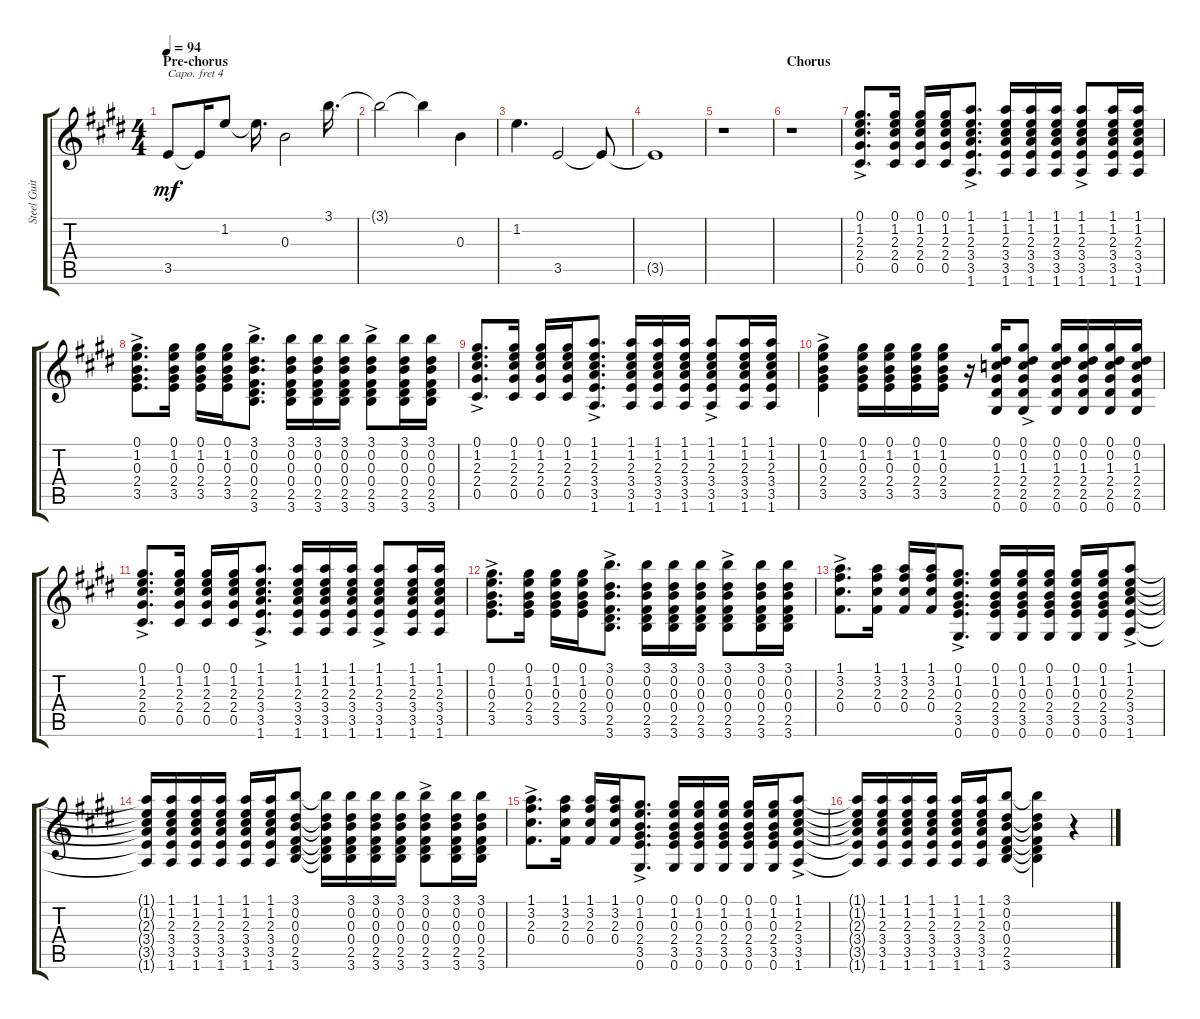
\track ("Steel Guitar" "Steel Guit") {instrument acousticguitarsteel}
\staff {score tabs}
\capo 4
\tuning (E4 B3 G3 D3 A2 E2) {hide}
\ts (4 4)
\section ("" "Pre-chorus")
\tempo 94
\clef g2
\ks e
3.5.8{dy mf} 3.5{t}.16 1.2.8 1.2{t}.16{d} 0.3.2 3.1.16{d} |
3.1{t}.2 3.1{t}.4 0.3.4 |
1.2.4{d} 3.5.2 3.5{t}.8 |
3.5{t}.1 |
r.1 |
\section ("" "Chorus")
r.1 |
(0.1{ac} 1.2{ac} 2.3{ac} 2.4{ac} 0.5{ac}).8{d} (0.1 1.2 2.3 2.4 0.5).16 (0.1 1.2 2.3 2.4 0.5).16 (0.1 1.2 2.3 2.4 0.5).16 (1.1{ac} 1.2{ac} 2.3{ac} 3.4{ac} 3.5{ac} 1.6{ac}).8{d} (1.1 1.2 2.3 3.4 3.5 1.6).16 (1.1 1.2 2.3 3.4 3.5 1.6).16 (1.1 1.2 2.3 3.4 3.5 1.6).16 (1.1{ac} 1.2{ac} 2.3{ac} 3.4{ac} 3.5{ac} 1.6{ac}).8 (1.1 1.2 2.3 3.4 3.5 1.6).16 (1.1 1.2 2.3 3.4 3.5 1.6).16 |
(0.1{ac} 1.2{ac} 0.3{ac} 2.4{ac} 3.5{ac}).8{d} (0.1 1.2 0.3 2.4 3.5).16 (0.1 1.2 0.3 2.4 3.5).16 (0.1 1.2 0.3 2.4 3.5).16 (3.1{ac} 0.2{ac} 0.3{ac} 0.4{ac} 2.5{ac} 3.6{ac}).8{d} (3.1 0.2 0.3 0.4 2.5 3.6).16 (3.1 0.2 0.3 0.4 2.5 3.6).16 (3.1 0.2 0.3 0.4 2.5 3.6).16 (3.1{ac} 0.2{ac} 0.3{ac} 0.4{ac} 2.5{ac} 3.6{ac}).8 (3.1 0.2 0.3 0.4 2.5 3.6).16 (3.1 0.2 0.3 0.4 2.5 3.6).16 |
(0.1{ac} 1.2{ac} 2.3{ac} 2.4{ac} 0.5{ac}).8{d} (0.1 1.2 2.3 2.4 0.5).16 (0.1 1.2 2.3 2.4 0.5).16 (0.1 1.2 2.3 2.4 0.5).16 (1.1{ac} 1.2{ac} 2.3{ac} 3.4{ac} 3.5{ac} 1.6{ac}).8{d} (1.1 1.2 2.3 3.4 3.5 1.6).16 (1.1 1.2 2.3 3.4 3.5 1.6).16 (1.1 1.2 2.3 3.4 3.5 1.6).16 (1.1{ac} 1.2{ac} 2.3{ac} 3.4{ac} 3.5{ac} 1.6{ac}).8 (1.1 1.2 2.3 3.4 3.5 1.6).16 (1.1 1.2 2.3 3.4 3.5 1.6).16 |
(0.1{ac} 1.2{ac} 0.3{ac} 2.4{ac} 3.5{ac}).4 (0.1 1.2 0.3 2.4 3.5).16 (0.1 1.2 0.3 2.4 3.5).16 (0.1 1.2 0.3 2.4 3.5).16 (0.1 1.2 0.3 2.4 3.5).16 r.16 (0.1 0.2 1.3 2.4 2.5 0.6).16 (0.1{ac} 0.2{ac} 1.3{ac} 2.4{ac} 2.5{ac} 0.6{ac}).8 (0.1 0.2 1.3 2.4 2.5 0.6).16 (0.1 0.2 1.3 2.4 2.5 0.6).16 (0.1 0.2 1.3 2.4 2.5 0.6).16 (0.1 0.2 1.3 2.4 2.5 0.6).16 |
(0.1{ac} 1.2{ac} 2.3{ac} 2.4{ac} 0.5{ac}).8{d} (0.1 1.2 2.3 2.4 0.5).16 (0.1 1.2 2.3 2.4 0.5).16 (0.1 1.2 2.3 2.4 0.5).16 (1.1{ac} 1.2{ac} 2.3{ac} 3.4{ac} 3.5{ac} 1.6{ac}).8{d} (1.1 1.2 2.3 3.4 3.5 1.6).16 (1.1 1.2 2.3 3.4 3.5 1.6).16 (1.1 1.2 2.3 3.4 3.5 1.6).16 (1.1{ac} 1.2{ac} 2.3{ac} 3.4{ac} 3.5{ac} 1.6{ac}).8 (1.1 1.2 2.3 3.4 3.5 1.6).16 (1.1 1.2 2.3 3.4 3.5 1.6).16 |
(0.1{ac} 1.2{ac} 0.3{ac} 2.4{ac} 3.5{ac}).8{d} (0.1 1.2 0.3 2.4 3.5).16 (0.1 1.2 0.3 2.4 3.5).16 (0.1 1.2 0.3 2.4 3.5).16 (3.1{ac} 0.2{ac} 0.3{ac} 0.4{ac} 2.5{ac} 3.6{ac}).8{d} (3.1 0.2 0.3 0.4 2.5 3.6).16 (3.1 0.2 0.3 0.4 2.5 3.6).16 (3.1 0.2 0.3 0.4 2.5 3.6).16 (3.1{ac} 0.2{ac} 0.3{ac} 0.4{ac} 2.5{ac} 3.6{ac}).8 (3.1 0.2 0.3 0.4 2.5 3.6).16 (3.1 0.2 0.3 0.4 2.5 3.6).16 |
(1.1{ac} 3.2{ac} 2.3{ac} 0.4{ac}).8{d} (1.1 3.2 2.3 0.4).16 (1.1 3.2 2.3 0.4).16 (1.1 3.2 2.3 0.4).16 (0.1{ac} 1.2{ac} 0.3{ac} 2.4{ac} 3.5{ac} 0.6{ac}).8{d} (0.1 1.2 0.3 2.4 3.5 0.6).16 (0.1 1.2 0.3 2.4 3.5 0.6).16 (0.1 1.2 0.3 2.4 3.5 0.6).16 (0.1 1.2 0.3 2.4 3.5 0.6).16 (0.1 1.2 0.3 2.4 3.5 0.6).16 (1.1{ac} 1.2{ac} 2.3{ac} 3.4{ac} 3.5{ac} 1.6{ac}).8 |
(1.1{t} 1.2{t} 2.3{t} 3.4{t} 3.5{t} 1.6{t}).16 (1.1 1.2 2.3 3.4 3.5 1.6).16 (1.1 1.2 2.3 3.4 3.5 1.6).16 (1.1 1.2 2.3 3.4 3.5 1.6).16 (1.1 1.2 2.3 3.4 3.5 1.6).16 (1.1 1.2 2.3 3.4 3.5 1.6).16 (3.1 0.2 0.3 0.4 2.5 3.6).8 (3.1{t} 0.2{t} 0.3{t} 0.4{t} 2.5{t} 3.6{t}).16 (3.1 0.2 0.3 0.4 2.5 3.6).16 (3.1 0.2 0.3 0.4 2.5 3.6).16 (3.1 0.2 0.3 0.4 2.5 3.6).16 (3.1{ac} 0.2{ac} 0.3{ac} 0.4{ac} 2.5{ac} 3.6{ac}).8 (3.1 0.2 0.3 0.4 2.5 3.6).16 (3.1 0.2 0.3 0.4 2.5 3.6).16 |
(1.1{ac} 3.2{ac} 2.3{ac} 0.4{ac}).8{d} (1.1 3.2 2.3 0.4).16 (1.1 3.2 2.3 0.4).16 (1.1 3.2 2.3 0.4).16 (0.1{ac} 1.2{ac} 0.3{ac} 2.4{ac} 3.5{ac} 0.6{ac}).8{d} (0.1 1.2 0.3 2.4 3.5 0.6).16 (0.1 1.2 0.3 2.4 3.5 0.6).16 (0.1 1.2 0.3 2.4 3.5 0.6).16 (0.1 1.2 0.3 2.4 3.5 0.6).16 (0.1 1.2 0.3 2.4 3.5 0.6).16 (1.1{ac} 1.2{ac} 2.3{ac} 3.4{ac} 3.5{ac} 1.6{ac}).8 |
(1.1{t} 1.2{t} 2.3{t} 3.4{t} 3.5{t} 1.6{t}).16 (1.1 1.2 2.3 3.4 3.5 1.6).16 (1.1 1.2 2.3 3.4 3.5 1.6).16 (1.1 1.2 2.3 3.4 3.5 1.6).16 (1.1 1.2 2.3 3.4 3.5 1.6).16 (1.1 1.2 2.3 3.4 3.5 1.6).16 (3.1 0.2 0.3 0.4 2.5 3.6).8 (3.1{t} 0.2{t} 0.3{t} 0.4{t} 2.5{t} 3.6{t}).4 r.4
